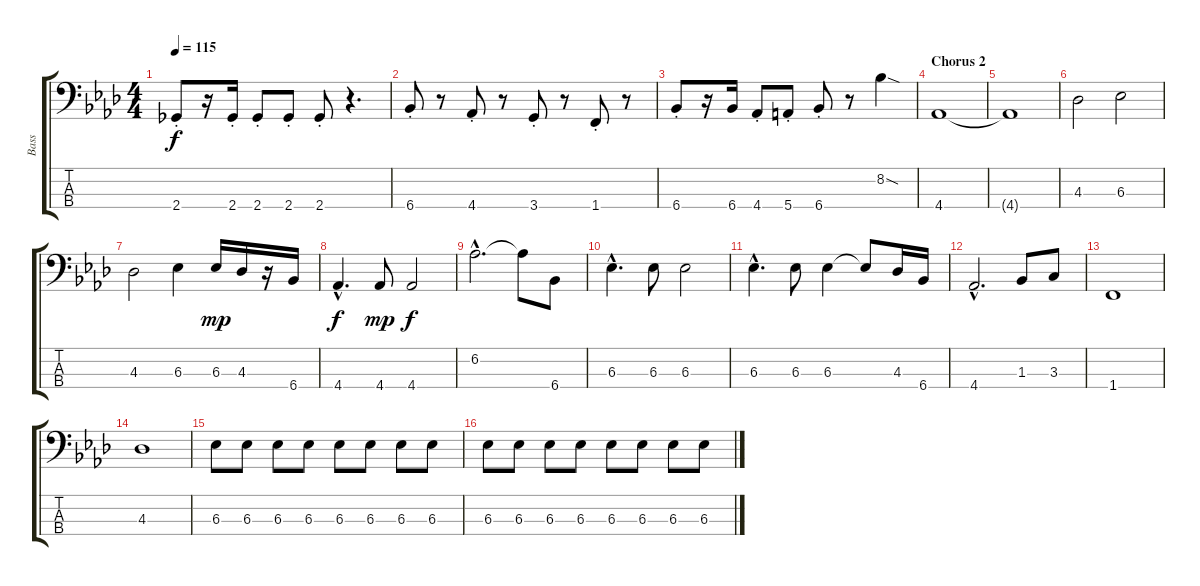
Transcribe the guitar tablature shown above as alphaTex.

\track ("Bass" "Bass") {instrument electricbasspick}
\staff {score tabs}
\tuning (G2 D2 A1 E1) {hide}
\ts (4 4)
\tempo 115
\clef f4
\ks ab
2.4{st}.8{dy f} r.16 2.4{st}.16 2.4{st}.8 2.4{st}.8 2.4{st}.8 r.4{d} |
6.4{st}.8 r.8 4.4{st}.8 r.8 3.4{st}.8 r.8 1.4{st}.8 r.8 |
6.4{st}.8 r.16 6.4.16 4.4{st}.8 5.4{st}.8 6.4{st}.8 r.8 8.2{sod}.4 |
\section ("" "Chorus 2")
4.4.1 |
4.4{t}.1 |
4.3.2 6.3.2 |
4.3.2 6.3.4 6.3.16{dy mp} 4.3.16 r.16 6.4.16 |
4.4{hac}.4{d dy f} 4.4.8{dy mp} 4.4.2{dy f} |
6.2{hac}.2{d} 6.2{t}.8 6.4.8 |
6.3{hac}.4{d} 6.3.8 6.3.2 |
6.3{hac}.4{d} 6.3.8 6.3.4 6.3{t}.8 4.3.16 6.4.16 |
4.4{hac}.2{d} 1.3.8 3.3.8 |
1.4.1 |
4.3.1 |
6.3.8 6.3.8 6.3.8 6.3.8 6.3.8 6.3.8 6.3.8 6.3.8 |
6.3.8 6.3.8 6.3.8 6.3.8 6.3.8 6.3.8 6.3.8 6.3.8
